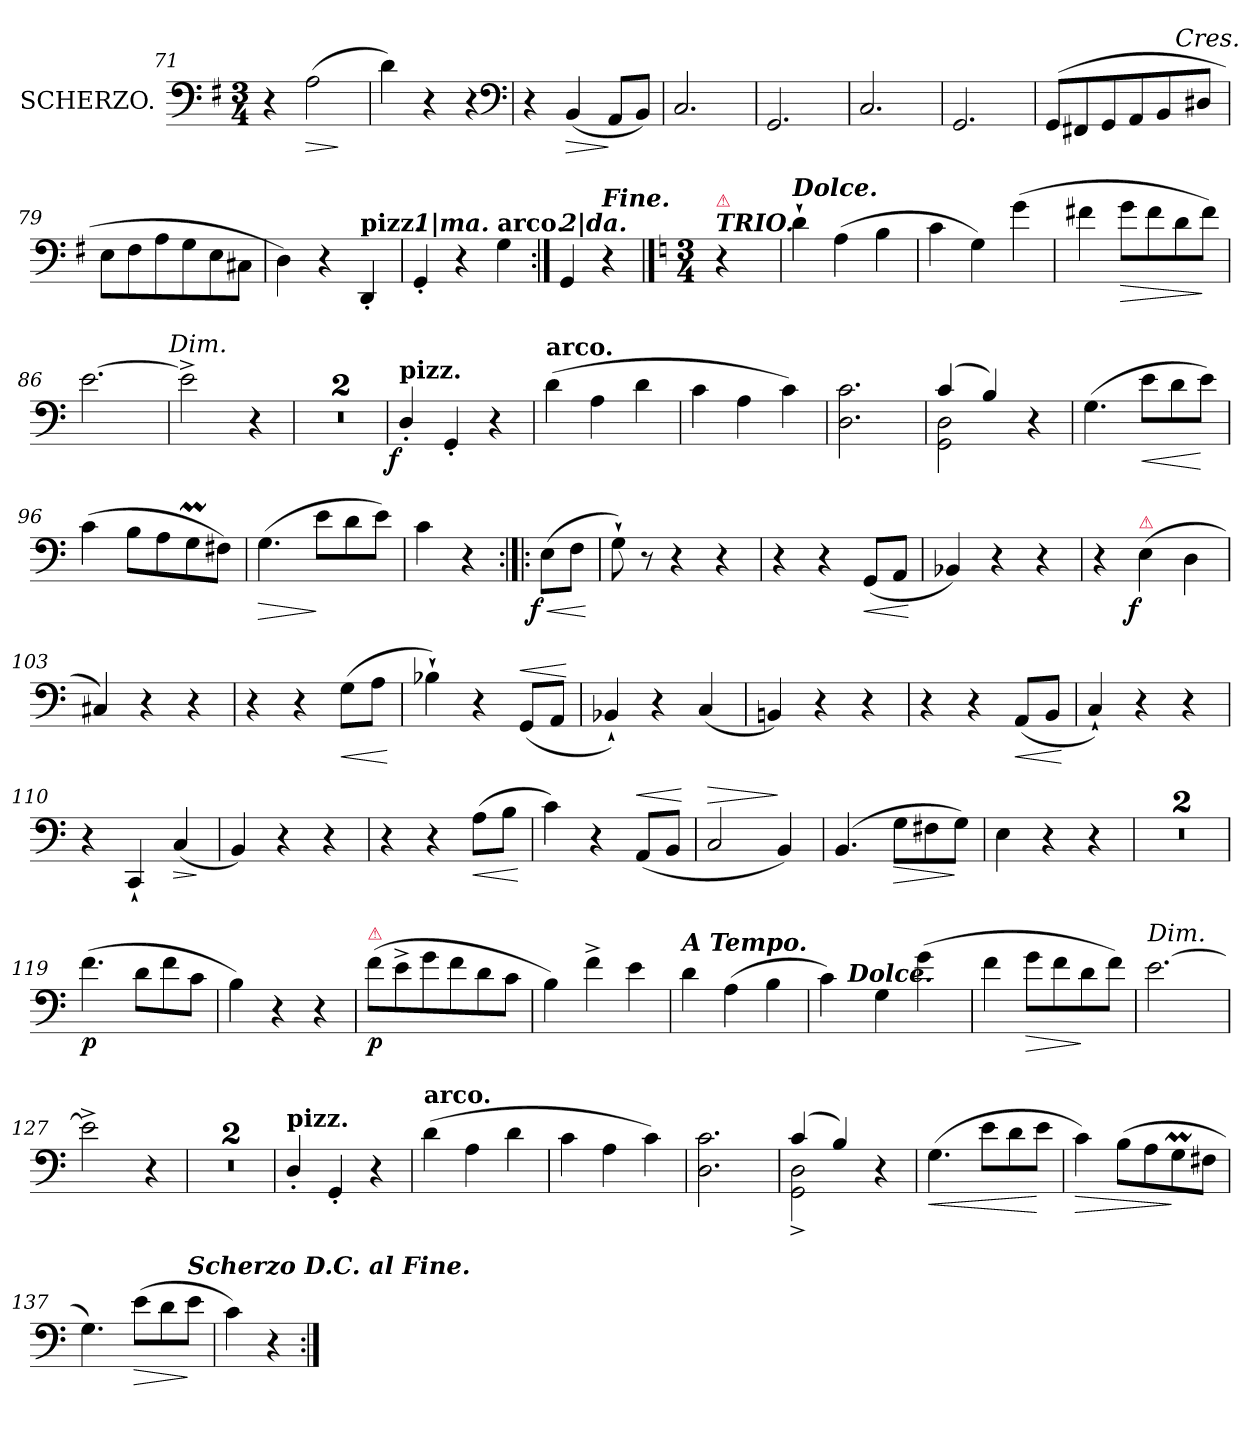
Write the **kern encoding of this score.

**kern	**dynam
*part1	*part1
*staff1	*staff1
*I"SCHERZO.	*
*clefF4	*
*k[f#]	*
*G:	*
*M3/4	*
=71	=71
4r	.
!	!LO:HP:b
(>2A	>
.	]
=72	=72
4d)	.
4r	.
4r	.
*clefF4	*
=73	=73
4r	.
!	!LO:HP:b
(<4BB	>
8AAL	]
8BBJ)	.
=74	=74
2.C	.
=75	=75
2.GG	.
=76	=76
2.C	.
=77	=77
2.GG	.
=78	=78
!LO:TX:a:color=crimson:t=⚠	!
*^	*
(<8GGL	2ryy	.
8FF#X	.	.
8GG	.	.
8AA	.	.
8BB	16ryy	.
!	!LO:TX:i:t=Cres.	!
.	8.ryy	.
8D#XJ	.	.
*v	*v	*
=79	=79
8EL	.
8F#	.
8A	.
8G	.
8E	.
8C#XJ	.
=80	=80
4D)	.
4r	.
!LO:TX:a:B:t=pizz.	!
4DD'<	.
=81	=81
!LO:TX:a:Bi:t=1|ma.	!
4GG'</	.
4r	.
!LO:TX:a:B:t=arco.	!
4G	.
=:|!	=:|!
!LO:TX:a:Bi:t=2|da.	!
4GG/	.
!LO:TX:a:Bi:t=Fine.	!
4r	.
==82	==82
*k[]	*
*M3/4	*
!LO:TX:a:Bi:t=TRIO.	!
!LO:TX:a:color=crimson:t=⚠	!
4r	.
=83	=83
!LO:TX:a:Bi:t=Dolce.	!
4d`>	.
(>4A	.
4B	.
=84	=84
4c	.
4G\)	.
(>4g	.
=85	=85
4f#X	.
!	!LO:HP:b
8gL	>
8f#	.
8d	.
8f#J)	]
=86	=86
[2.e	.
!LO:TX:i:t=Dim.	!
=87	=87
2e^<]	.
4r	.
=88	=88
2.rF	.
=89	=89
2.rF	.
=90	=90
!LO:TX:a:B:t=pizz.	!
!	!LO:DY:rj
4D'</	f
4GG'<	.
4r	.
=91	=91
!LO:TX:a:B:t=arco.	!
(>4d	.
4A	.
4d	.
=92	=92
4c	.
4A	.
4c)	.
=93	=93
2.D\ 2.c\	.
=94	=94
*^	*
(>4c	2GG 2D	.
4B)	.	.
4r	4rGGyy	.
*v	*v	*
=95	=95
(>4.G	.
!	!LO:HP:b
8eL	<
8d	.
8eJ)	[
=96	=96
(>4c	.
8B\L	.
8A	.
8GM	.
8F#XJ)	.
=97	=97
!	!LO:HP:b
(>4.G	>
8eL	]
8d	.
8eJ)	.
=	=
4c	.
4r	.
=98:|!|:	=98:|!|:
!	!LO:HP:b
!	!LO:DY:n=1:rj
(>8EL	< f
8FJ	.
.	[
=99	=99
8G`>)	.
8r	.
4r	.
4r	.
=100	=100
4r	.
4r	.
!	!LO:HP:b
(<8GGL	<
8AAJ	.
.	[
=101	=101
4BB-X)	.
4r	.
4r	.
=102	=102
4r	.
!LO:TX:a:color=crimson:t=⚠	!
!	!LO:DY:rj
(>4E	f
4D	.
=103	=103
4C#X/)	.
4r	.
4r	.
=104	=104
4r	.
4r	.
!	!LO:HP:b
(>8GL	<
8AJ	.
.	[
=105	=105
4B-X`>)	.
4r	.
!	!LO:HP:a
(<8GGL	<
8AAJ	.
.	[
=106	=106
4BB-X`<)	.
4r	.
(<4C	.
=107	=107
4BBn)	.
4r	.
4r	.
=108	=108
4r	.
4r	.
!	!LO:HP:b
(<8AAL	<
8BBJ	.
.	[
=109	=109
4C`<)	.
4r	.
4r	.
=110	=110
4r	.
4CC`<	.
!	!LO:HP:b
(<4C	>
.	]
=111	=111
4BB)	.
4r	.
4r	.
=112	=112
4r	.
4r	.
!	!LO:HP:b
(>8AL	<
8BJ	.
.	[
=113	=113
4c)	.
4r	.
!	!LO:HP:a
(<8AAL	<
8BBJ	.
.	[
=114	=114
!	!LO:HP:a
2C	>
4BB)	]
=115	=115
(>4.BB	.
!	!LO:HP:b
8GL	>
8F#X	.
8GJ)	]
=116	=116
4E	.
4r	.
4r	.
=117	=117
2.rF	.
=118	=118
2.rF	.
=119	=119
(>4.f	p
8dL	.
8f	.
8cJ	.
=120	=120
4B)	.
4r	.
4r	.
=121	=121
!LO:TX:a:Bi:color=crimson:t=⚠	!
(>8fL	p
8e^<	.
8g	.
8f	.
8d	.
8cJ	.
=122	=122
4B)	.
4f^<	.
4e	.
=123	=123
!LO:TX:a:Bi:t=A Tempo.	!
4d	.
(>4A	.
4B	.
=124	=124
*^	*
4c)	8ryy	.
!	!LO:TX:a:Bi:t=Dolce.	!
.	2ryy	.
4G	.	.
(>4g	.	.
.	8ryy	.
*v	*v	*
=125	=125
4f	.
!	!LO:HP:b
8gL	>
8f	.
8d	]
8fJ)	.
=126	=126
!LO:TX:i:t=Dim.	!
[2.e	.
=127	=127
2e^<]	.
4r	.
=128	=128
2.rc	.
=129	=129
2.rc	.
=130	=130
!LO:TX:a:B:t=pizz.	!
4D'</	.
4GG'<	.
4r	.
=131	=131
!LO:TX:a:B:t=arco.	!
(>4d	.
4A	.
4d	.
=132	=132
4c	.
4A	.
4c)	.
=133	=133
2.D 2.c	.
=134	=134
*^	*
(>4c	2GG^< 2D^<	.
4B)	.	.
4r	4rGGyy	.
=135	=135	=135
!	!	!LO:HP:b
*v	*v	*
(>4.G	<
8eL	.
8d	.
8eJ	[
=136	=136
!	!LO:HP:b
4c)	>
(>8B\L	.
8A	.
8GM	]
8F#XJ	.
=137	=137
4.G\)	.
!	!LO:HP:b
(>8eL	>
8d	.
!LO:TX:a:Bi:t=Scherzo D.C. al Fine.	!
8eJ	]
=138	=138
4c)	.
4r	.
=:|!	=:|!
*-	*-
